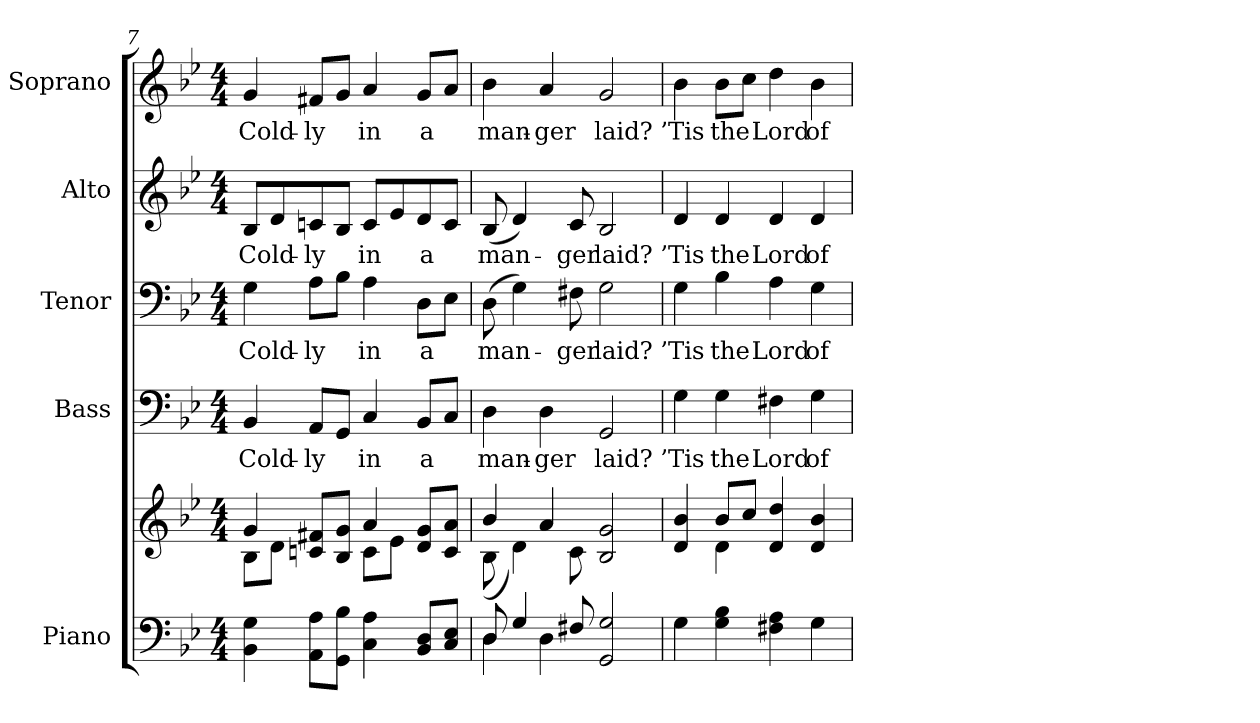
**kern	**kern	**kern	**text	**kern	**text	**kern	**text	**kern	**text
*part5	*part5	*part4	*part4	*part3	*part3	*part2	*part2	*part1	*part1
*staff6	*staff5	*staff4	*staff4	*staff3	*staff3	*staff2	*staff2	*staff1	*staff1
*I"Piano	*	*I"Bass	*	*I"Tenor	*	*I"Alto	*	*I"Soprano	*
*I'Pno.	*	*I'B.	*	*I'T.	*	*I'A.	*	*I'S.	*
!!LO:PB:g=z
*clefF4	*clefG2	*clefF4	*	*clefF4	*	*clefG2	*	*clefG2	*
*k[b-e-]	*k[b-e-]	*k[b-e-]	*	*k[b-e-]	*	*k[b-e-]	*	*k[b-e-]	*
*B-:	*B-:	*B-:	*	*B-:	*	*B-:	*	*B-:	*
*M4/4	*M4/4	*M4/4	*	*M4/4	*	*M4/4	*	*M4/4	*
=7	=7	=7	=7	=7	=7	=7	=7	=7	=7
*	*^	*	*	*	*	*	*	*	*
!	!	!	!	!LO:LY:b:color=#000000	!	!	!	!	!	!
!	!	!	!	!	!	!LO:LY:b:color=#000000	!	!	!	!
!	!	!	!	!	!	!	!	!LO:LY:b:color=#000000	!	!
!	!	!	!	!	!	!	!	!	!	!LO:LY:b:color=#000000
4BB-i\ 4Gi	4gi/	8B-i\L	4BB-i/	Cold-	4Gi\	Cold-	8B-i/L	Cold-	4gi/	Cold-
.	.	8di\J	.	.	.	.	8di/	.	.	.
!	!	!	!	!LO:LY:b:color=#000000	!	!	!	!	!	!
!	!	!	!	!	!	!LO:LY:b:color=#000000	!	!	!	!
!	!	!	!	!	!	!	!	!LO:LY:b:color=#000000	!	!
!	!	!	!	!	!	!	!	!	!	!LO:LY:b:color=#000000
8AAi\ 8AiL	8cni/ 8f#XiL	4ryy	8AAi/L	-ly	8Ai\L	-ly	8cni/	-ly	8f#Xi/L	-ly
8GGi\ 8B-iJ	8B-i/ 8giJ	.	8GGi/J	.	8B-i\J	.	8B-i/J	.	8gi/J	.
!	!	!	!	!LO:LY:b:color=#000000	!	!	!	!	!	!
!	!	!	!	!	!	!LO:LY:b:color=#000000	!	!	!	!
!	!	!	!	!	!	!	!	!LO:LY:b:color=#000000	!	!
!	!	!	!	!	!	!	!	!	!	!LO:LY:b:color=#000000
4Ci\ 4Ai	4ai/	8ci\L	4Ci/	in	4Ai\	in	8ci/L	in	4ai/	in
.	.	8e-i\J	.	.	.	.	8e-i/	.	.	.
!	!	!	!	!LO:LY:b:color=#000000	!	!	!	!	!	!
!	!	!	!	!	!	!LO:LY:b:color=#000000	!	!	!	!
!	!	!	!	!	!	!	!	!LO:LY:b:color=#000000	!	!
!	!	!	!	!	!	!	!	!	!	!LO:LY:b:color=#000000
8BB-i/ 8DiL	8di/ 8giL	4ryy	8BB-i/L	a	8Di\L	a	8di/	a	8gi/L	a
8Ci/ 8E-iJ	8ci/ 8aiJ	.	8Ci/J	.	8E-i\J	.	8ci/J	.	8ai/J	.
=8	=8	=8	=8	=8	=8	=8	=8	=8	=8	=8
*^	*	*	*	*	*	*	*	*	*	*
!	!	!	!	!	!LO:LY:b:color=#000000	!	!	!	!	!	!
!	!	!	!	!	!	!	!LO:LY:b:color=#000000	!	!	!	!
!	!	!	!	!	!	!	!	!	!LO:LY:b:color=#000000	!	!
!	!	!	!	!	!	!	!	!	!	!	!LO:LY:b:color=#000000
8Di/	4Di\	4b-i/	(8B-i\	4Di\	man-	(8Di\	man-	(8B-i/	man-	4b-i\	man-
4Gi/	.	.	4di\)	.	.	4Gi\)	.	4di/)	.	.	.
!	!	!	!	!	!LO:LY:b:color=#000000	!	!	!	!	!	!
!	!	!	!	!	!	!	!	!	!	!	!LO:LY:b:color=#000000
.	4Di\	4ai/	.	4Di\	-ger	.	.	.	.	4ai/	-ger
!	!	!	!	!	!	!	!LO:LY:b:color=#000000	!	!	!	!
!	!	!	!	!	!	!	!	!	!LO:LY:b:color=#000000	!	!
8F#Xi/	.	.	8ci\	.	.	8F#Xi\	-ger	8ci/	-ger	.	.
!	!	!	!	!	!LO:LY:b:color=#000000	!	!	!	!	!	!
!	!	!	!	!	!	!	!LO:LY:b:color=#000000	!	!	!	!
!	!	!	!	!	!	!	!	!	!LO:LY:b:color=#000000	!	!
!	!	!	!	!	!	!	!	!	!	!	!LO:LY:b:color=#000000
2GGi/ 2Gi	2ryy	2B-i/ 2gi	2ryy	2GGi/	laid?	2Gi\	laid?	2B-i/	laid?	2gi/	laid?
*v	*v	*	*	*	*	*	*	*	*	*	*
!!LO:PB:g=z
=9	=9	=9	=9	=9	=9	=9	=9	=9	=9	=9
*^	*	*	*	*	*	*	*	*	*	*
!	!	!	!	!	!LO:LY:b:color=#000000	!	!	!	!	!	!
*v	*v	*	*	*	*	*	*	*	*	*	*
*^	*	*	*	*	*	*	*	*	*	*
!	!	!	!	!	!	!	!LO:LY:b:color=#000000	!	!	!	!
*v	*v	*	*	*	*	*	*	*	*	*	*
*^	*	*	*	*	*	*	*	*	*	*
!	!	!	!	!	!	!	!	!	!LO:LY:b:color=#000000	!	!
*v	*v	*	*	*	*	*	*	*	*	*	*
*^	*	*	*	*	*	*	*	*	*	*
!	!	!	!	!	!	!	!	!	!	!	!LO:LY:b:color=#000000
*v	*v	*	*	*	*	*	*	*	*	*	*
4Gi\	4di/ 4b-i	4ryy	4Gi\	’Tis	4Gi\	’Tis	4di/	’Tis	4b-i\	’Tis
!	!	!	!	!LO:LY:b:color=#000000	!	!	!	!	!	!
!	!	!	!	!	!	!LO:LY:b:color=#000000	!	!	!	!
!	!	!	!	!	!	!	!	!LO:LY:b:color=#000000	!	!
!	!	!	!	!	!	!	!	!	!	!LO:LY:b:color=#000000
4Gi\ 4B-i	8b-i/L	4di\	4Gi\	the	4B-i\	the	4di/	the	8b-i\L	the
.	8cci/J	.	.	.	.	.	.	.	8cci\J	.
!	!	!	!	!LO:LY:b:color=#000000	!	!	!	!	!	!
!	!	!	!	!	!	!LO:LY:b:color=#000000	!	!	!	!
!	!	!	!	!	!	!	!	!LO:LY:b:color=#000000	!	!
!	!	!	!	!	!	!	!	!	!	!LO:LY:b:color=#000000
4F#Xi\ 4Ai	4di/ 4ddi	2ryy	4F#Xi\	Lord	4Ai\	Lord	4di/	Lord	4ddi\	Lord
!	!	!	!	!LO:LY:b:color=#000000	!	!	!	!	!	!
!	!	!	!	!	!	!LO:LY:b:color=#000000	!	!	!	!
!	!	!	!	!	!	!	!	!LO:LY:b:color=#000000	!	!
!	!	!	!	!	!	!	!	!	!	!LO:LY:b:color=#000000
4Gi\	4di/ 4b-i	.	4Gi\	of	4Gi\	of	4di/	of	4b-i\	of
*	*v	*v	*	*	*	*	*	*	*	*
=	=	=	=	=	=	=	=	=	=
*-	*-	*-	*-	*-	*-	*-	*-	*-	*-
